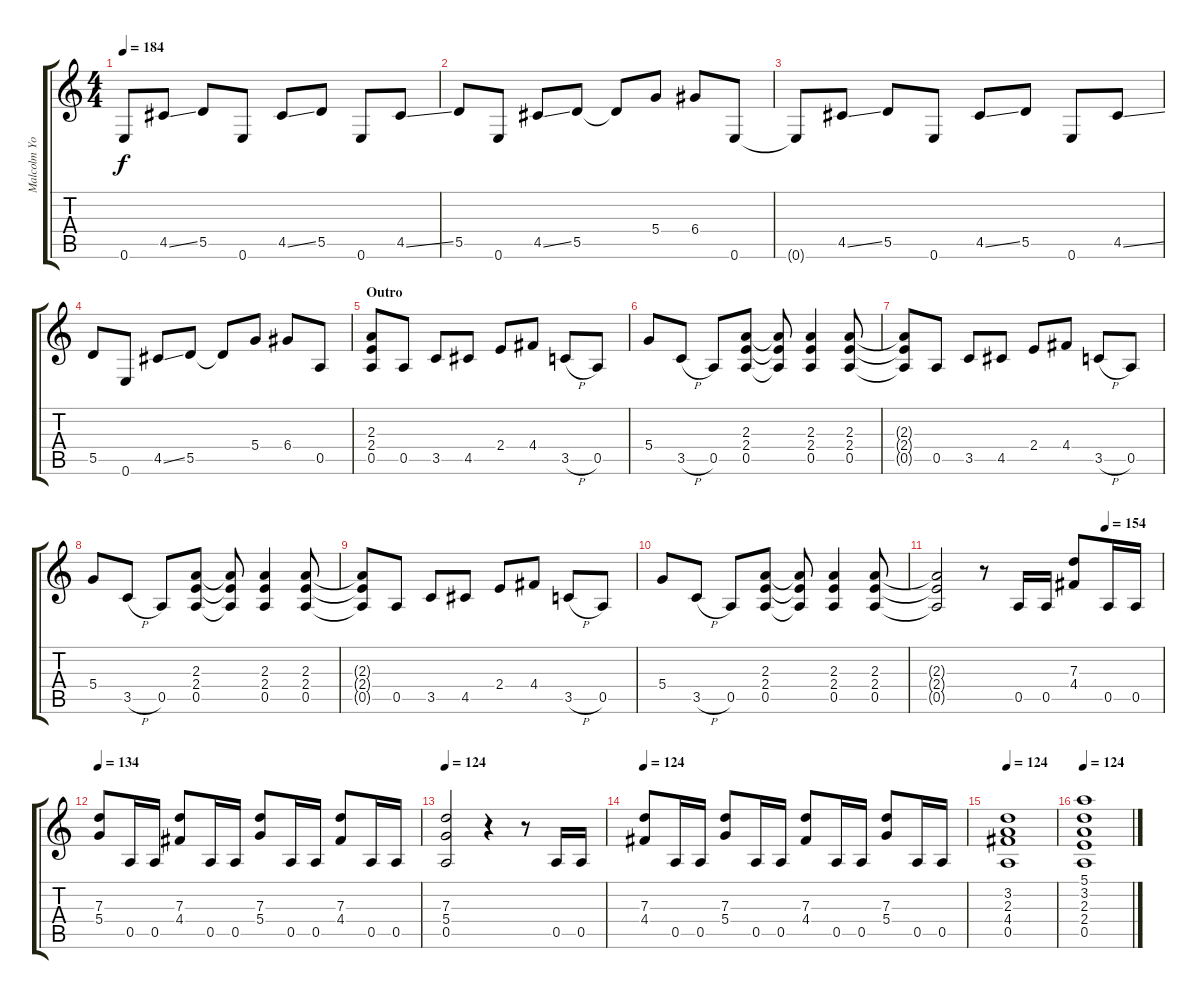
\track ("Malcolm Young" "Malcolm Yo") {instrument overdrivenguitar}
\staff {score tabs}
\tuning (E4 B3 G3 D3 A2 E2) {hide}
\ts (4 4)
\tempo 184
\clef g2
\ks c
0.6{t}.8{dy f} 4.5{ss}.8 5.5.8 0.6.8 4.5{ss}.8 5.5.8 0.6.8 4.5{ss}.8 |
5.5.8 0.6.8 4.5{ss}.8 5.5.8 5.5{t}.8 5.4.8 6.4.8 0.6.8 |
0.6{t}.8 4.5{ss}.8 5.5.8 0.6.8 4.5{ss}.8 5.5.8 0.6.8 4.5{ss}.8 |
5.5.8 0.6.8 4.5{ss}.8 5.5.8 5.5{t}.8 5.4.8 6.4.8 0.5.8 |
\section ("" "Outro")
(2.3 2.4 0.5).8 0.5.8 3.5.8 4.5.8 2.4.8 4.4.8 3.5{h}.8 0.5.8 |
5.4.8 3.5{h}.8 0.5.8 (2.3 2.4 0.5).8 (2.3{t} 2.4{t} 0.5{t}).8 (2.3 2.4 0.5).4 (2.3 2.4 0.5).8 |
(2.3{t} 2.4{t} 0.5{t}).8 0.5.8 3.5.8 4.5.8 2.4.8 4.4.8 3.5{h}.8 0.5.8 |
5.4.8 3.5{h}.8 0.5.8 (2.3 2.4 0.5).8 (2.3{t} 2.4{t} 0.5{t}).8 (2.3 2.4 0.5).4 (2.3 2.4 0.5).8 |
(2.3{t} 2.4{t} 0.5{t}).8 0.5.8 3.5.8 4.5.8 2.4.8 4.4.8 3.5{h}.8 0.5.8 |
5.4.8 3.5{h}.8 0.5.8 (2.3 2.4 0.5).8 (2.3{t} 2.4{t} 0.5{t}).8 (2.3 2.4 0.5).4 (2.3 2.4 0.5).8 |
\tempo (154 0.75)
(2.3{t} 2.4{t} 0.5{t}).2 r.8 0.5.16 0.5.16 (7.3 4.4).8 0.5.16 0.5.16 |
\tempo 134
(7.3 5.4).8 0.5.16 0.5.16 (7.3 4.4).8 0.5.16 0.5.16 (7.3 5.4).8 0.5.16 0.5.16 (7.3 4.4).8 0.5.16 0.5.16 |
\tempo 124
(7.3 5.4 0.5).2 r.4 r.8 0.5.16 0.5.16 |
\tempo 124
(7.3 4.4).8 0.5.16 0.5.16 (7.3 5.4).8 0.5.16 0.5.16 (7.3 4.4).8 0.5.16 0.5.16 (7.3 5.4).8 0.5.16 0.5.16 |
\tempo 124
(3.2 2.3 4.4 0.5).1 |
\tempo 124
(5.1 3.2 2.3 2.4 0.5).1
